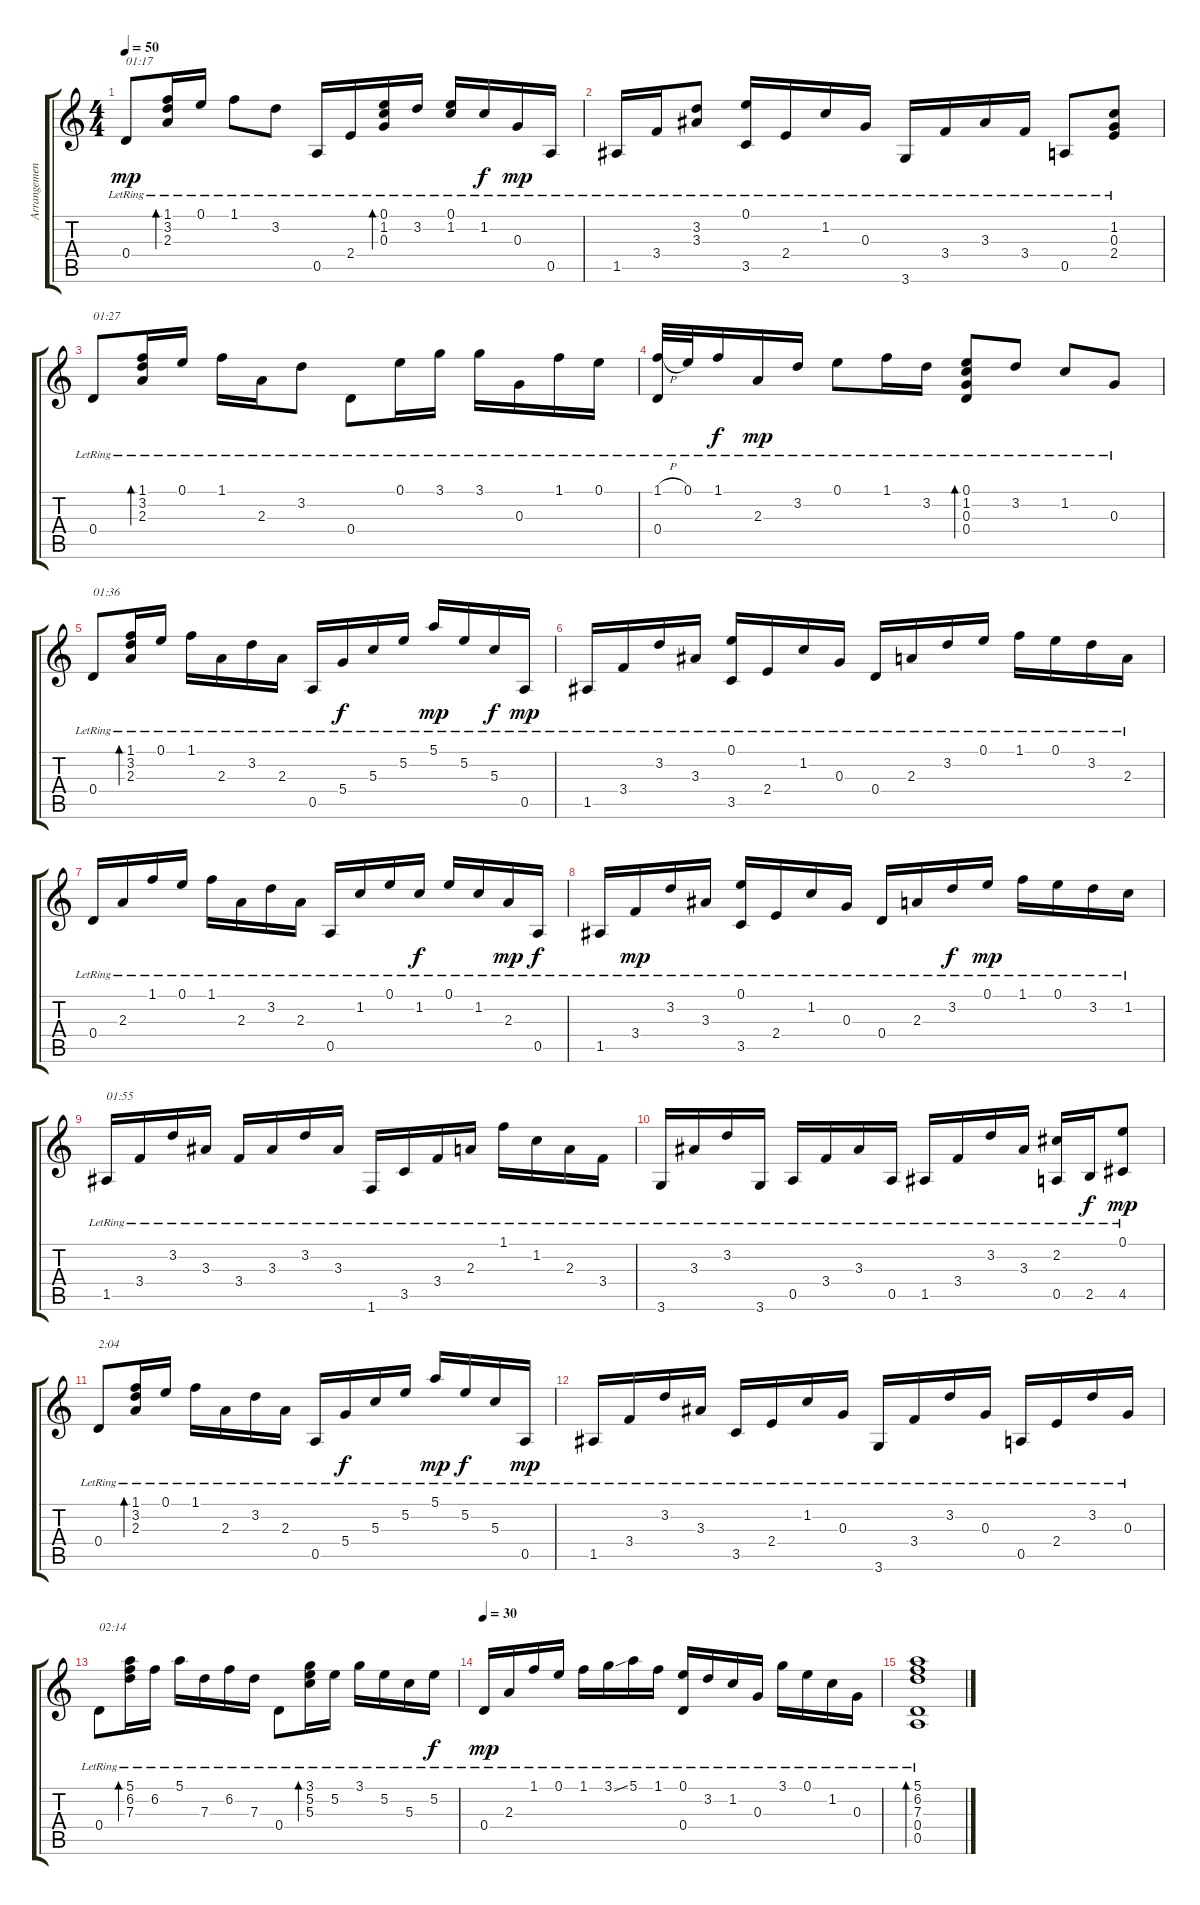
\track ("Arrangement 1" "Arrangemen") {instrument acousticguitarsteel}
\staff {score tabs}
\tuning (E4 B3 G3 D3 A2 E2) {hide}
\ts (4 4)
\tempo 50
\clef g2
\ks c
0.4{lr}.8{txt "01:17" dy mp} (1.1{lr} 3.2{lr} 2.3{lr}).16{bd 120} 0.1{lr}.16 1.1{lr}.8 3.2{lr}.8 0.5{lr}.16 2.4{lr}.16 (0.1{lr} 1.2{lr} 0.3{lr}).16{bd 120} 3.2{lr}.16 (0.1{lr} 1.2{lr}).16 1.2{lr}.16{dy f} 0.3{lr}.16{dy mp} 0.5{lr}.16 |
1.5{lr}.16 3.4{lr}.16 (3.2{lr} 3.3{lr}).8 (0.1{lr} 3.5{lr}).16 2.4{lr}.16 1.2{lr}.16 0.3{lr}.16 3.6{lr}.16 3.4{lr}.16 3.3{lr}.16 3.4{lr}.16 0.5{lr}.8 (1.2{lr} 0.3{lr} 2.4{lr}).8 |
0.4{lr}.8{txt "01:27"} (1.1{lr} 3.2{lr} 2.3{lr}).16{bd 120} 0.1{lr}.16 1.1{lr}.16 2.3{lr}.16 3.2{lr}.8 0.4{lr}.8 0.1{lr}.16 3.1{lr}.16 3.1{lr}.16 0.3{lr}.16 1.1{lr}.16 0.1{lr}.16 |
(1.1{h lr} 0.4{lr}).32 0.1{lr}.32 1.1{lr}.16{dy f} 2.3{lr}.16{dy mp} 3.2{lr}.16 0.1{lr}.8 1.1{lr}.16 3.2{lr}.16 (0.1{lr} 1.2{lr} 0.3{lr} 0.4{lr}).8{bd 120} 3.2{lr}.8 1.2{lr}.8 0.3{lr}.8 |
0.4{lr}.8{txt "01:36"} (1.1{lr} 3.2{lr} 2.3{lr}).16{bd 120} 0.1{lr}.16 1.1{lr}.16 2.3{lr}.16 3.2{lr}.16 2.3{lr}.16 0.5{lr}.16 5.4{lr}.16{dy f} 5.3{lr}.16 5.2{lr}.16 5.1{lr}.16{dy mp} 5.2{lr}.16 5.3{lr}.16{dy f} 0.5{lr}.16{dy mp} |
1.5{lr}.16 3.4{lr}.16 3.2{lr}.16 3.3{lr}.16 (0.1{lr} 3.5{lr}).16 2.4{lr}.16 1.2{lr}.16 0.3{lr}.16 0.4{lr}.16 2.3{lr}.16 3.2{lr}.16 0.1{lr}.16 1.1{lr}.16 0.1{lr}.16 3.2{lr}.16 2.3{lr}.16 |
0.4{lr}.16 2.3{lr}.16 1.1{lr}.16 0.1{lr}.16 1.1{lr}.16 2.3{lr}.16 3.2{lr}.16 2.3{lr}.16 0.5{lr}.16 1.2{lr}.16 0.1{lr}.16 1.2{lr}.16{dy f} 0.1{lr}.16 1.2{lr}.16 2.3{lr}.16{dy mp} 0.5{lr}.16{dy f} |
1.5{lr}.16 3.4{lr}.16{dy mp} 3.2{lr}.16 3.3{lr}.16 (0.1{lr} 3.5{lr}).16 2.4{lr}.16 1.2{lr}.16 0.3{lr}.16 0.4{lr}.16 2.3{lr}.16 3.2{lr}.16{dy f} 0.1{lr}.16{dy mp} 1.1{lr}.16 0.1{lr}.16 3.2{lr}.16 1.2{lr}.16 |
1.5{lr}.16{txt "01:55"} 3.4{lr}.16 3.2{lr}.16 3.3{lr}.16 3.4{lr}.16 3.3{lr}.16 3.2{lr}.16 3.3{lr}.16 1.6{lr}.16 3.5{lr}.16 3.4{lr}.16 2.3{lr}.16 1.1{lr}.16 1.2{lr}.16 2.3{lr}.16 3.4{lr}.16 |
3.6{lr}.16 3.3{lr}.16 3.2{lr}.16 3.6{lr}.16 0.5{lr}.16 3.4{lr}.16 3.3{lr}.16 0.5{lr}.16 1.5{lr}.16 3.4{lr}.16 3.2{lr}.16 3.3{lr}.16 (2.2{lr} 0.5{lr}).16 2.5{lr}.16{dy f} (0.1{lr} 4.5{lr}).8{dy mp} |
0.4{lr}.8{txt "2:04"} (1.1{lr} 3.2{lr} 2.3{lr}).16{bd 120} 0.1{lr}.16 1.1{lr}.16 2.3{lr}.16 3.2{lr}.16 2.3{lr}.16 0.5{lr}.16 5.4{lr}.16{dy f} 5.3{lr}.16 5.2{lr}.16 5.1{lr}.16{dy mp} 5.2{lr}.16{dy f} 5.3{lr}.16 0.5{lr}.16{dy mp} |
1.5{lr}.16 3.4{lr}.16 3.2{lr}.16 3.3{lr}.16 3.5{lr}.16 2.4{lr}.16 1.2{lr}.16 0.3{lr}.16 3.6{lr}.16 3.4{lr}.16 3.2{lr}.16 0.3{lr}.16 0.5{lr}.16 2.4{lr}.16 3.2{lr}.16 0.3{lr}.16 |
0.4{lr}.8{txt "02:14"} (5.1{lr} 6.2{lr} 7.3{lr}).16{bd 120} 6.2{lr}.16 5.1{lr}.16 7.3{lr}.16 6.2{lr}.16 7.3{lr}.16 0.4{lr}.8 (3.1{lr} 5.2{lr} 5.3{lr}).16{bd 120} 5.2{lr}.16 3.1{lr}.16 5.2{lr}.16 5.3{lr}.16 5.2{lr}.16{dy f} |
\tempo 30
0.4{lr}.16{dy mp} 2.3{lr}.16 1.1{lr}.16 0.1{lr}.16 1.1{lr}.16 3.1{ss lr}.16 5.1{lr}.16 1.1{lr}.16 (0.1{lr} 0.4{lr}).16 3.2{lr}.16 1.2{lr}.16 0.3{lr}.16 3.1{lr}.16 0.1{lr}.16 1.2{lr}.16 0.3{lr}.16 |
(5.1{lr} 6.2{lr} 7.3{lr} 0.4{lr} 0.5{lr}).1{bd 240}
